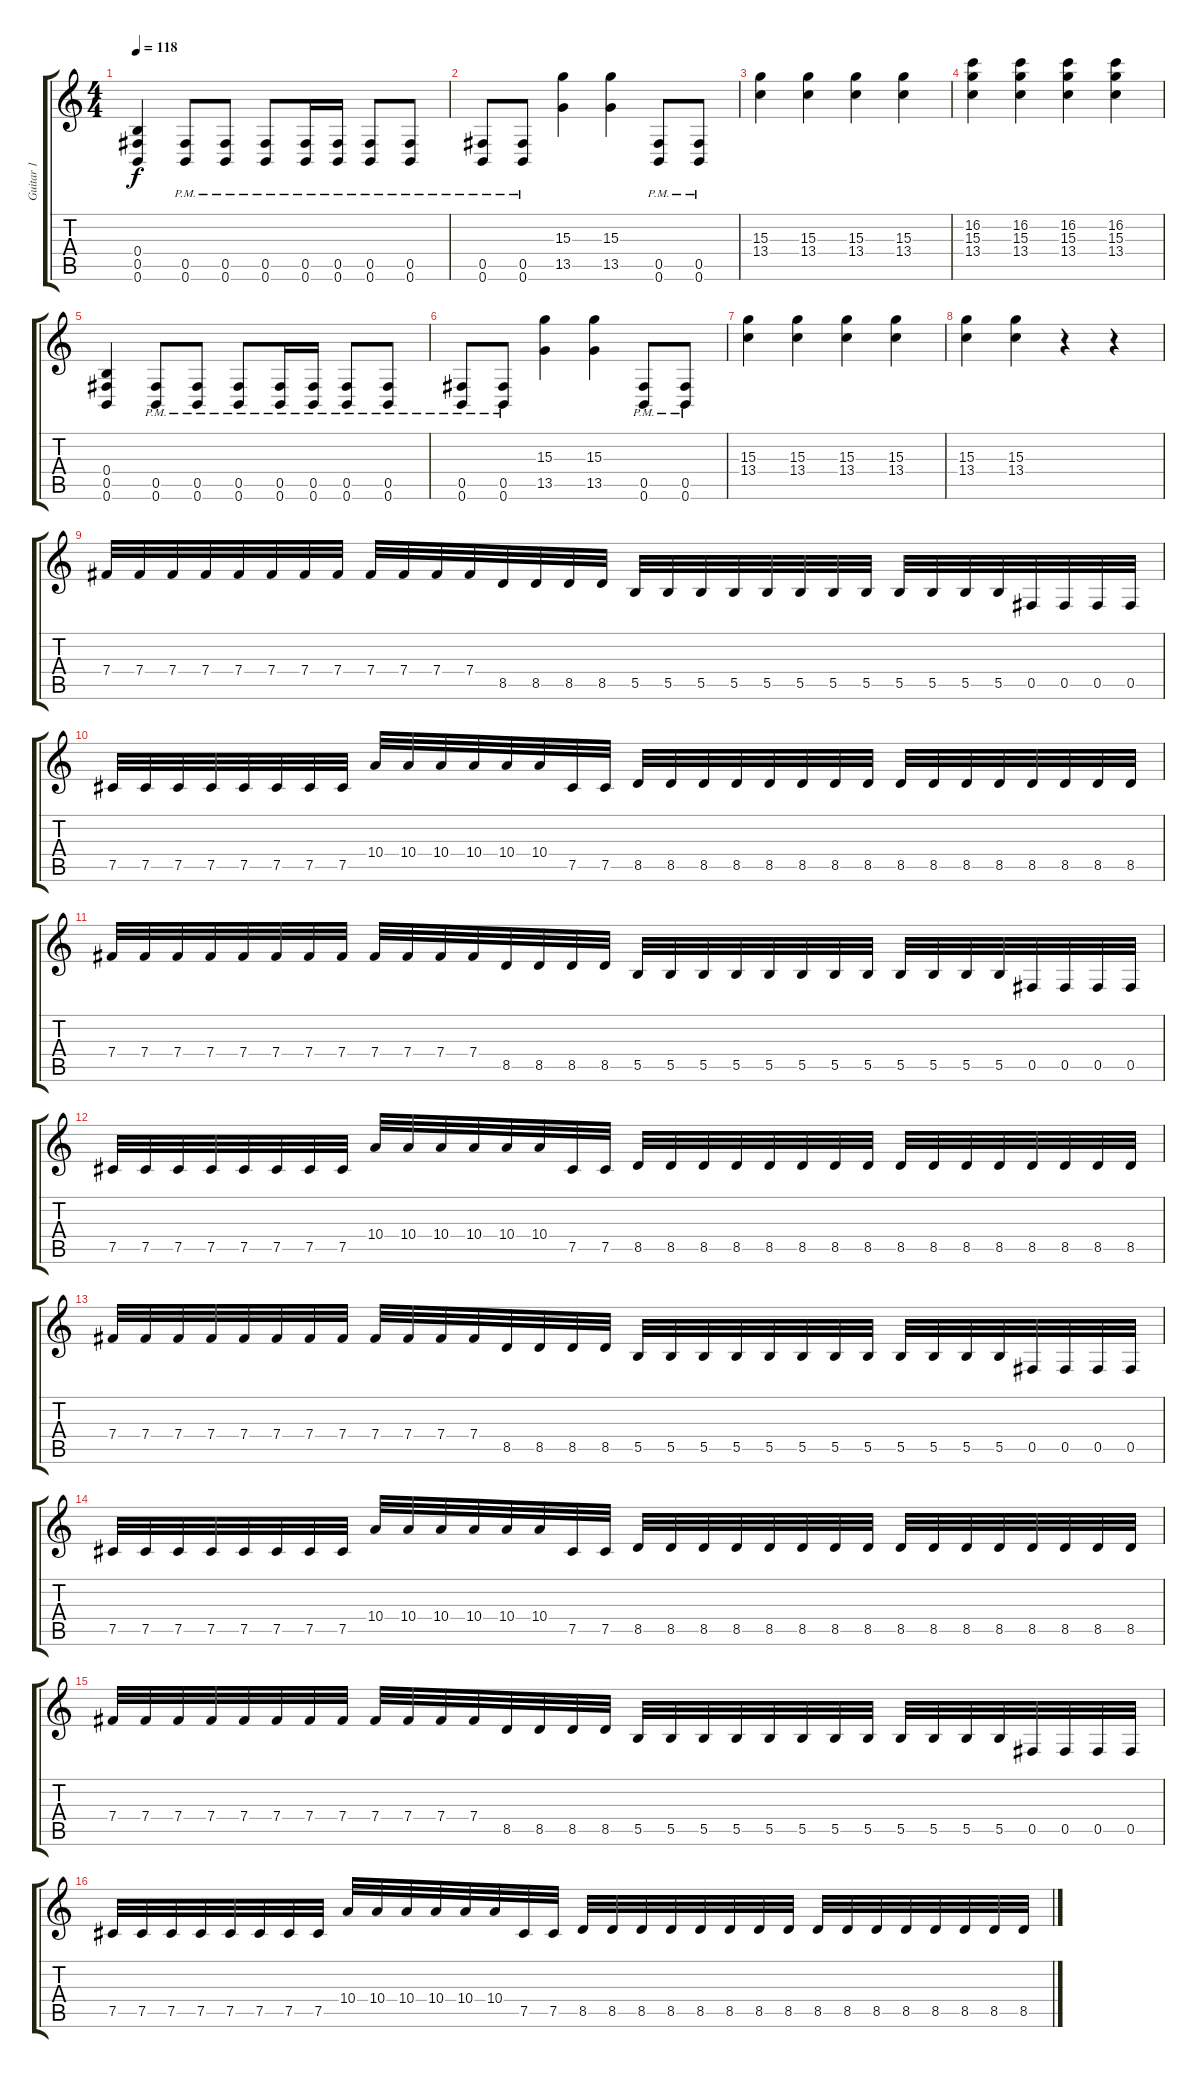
\track ("Guitar 1" "Guitar 1") {instrument distortionguitar}
\staff {score tabs}
\tuning (Db4 Ab3 E3 B2 Gb2 B1) {hide}
\ts (4 4)
\tempo 118
\clef g2
\ks c
(0.4 0.5 0.6).4{dy f} (0.5{pm} 0.6{pm}).8 (0.5{pm} 0.6{pm}).8 (0.5{pm} 0.6{pm}).8 (0.5{pm} 0.6{pm}).16 (0.5{pm} 0.6{pm}).16 (0.5{pm} 0.6{pm}).8 (0.5{pm} 0.6{pm}).8 |
(0.5{pm} 0.6{pm}).8 (0.5{pm} 0.6{pm}).8 (15.3 13.5).4 (15.3 13.5).4 (0.5{pm} 0.6{pm}).8 (0.5{pm} 0.6{pm}).8 |
(15.3 13.4).4 (15.3 13.4).4 (15.3 13.4).4 (15.3 13.4).4 |
(16.2 15.3 13.4).4 (16.2 15.3 13.4).4 (16.2 15.3 13.4).4 (16.2 15.3 13.4).4 |
(0.4 0.5 0.6).4 (0.5{pm} 0.6{pm}).8 (0.5{pm} 0.6{pm}).8 (0.5{pm} 0.6{pm}).8 (0.5{pm} 0.6{pm}).16 (0.5{pm} 0.6{pm}).16 (0.5{pm} 0.6{pm}).8 (0.5{pm} 0.6{pm}).8 |
(0.5{pm} 0.6{pm}).8 (0.5{pm} 0.6{pm}).8 (15.3 13.5).4 (15.3 13.5).4 (0.5{pm} 0.6{pm}).8 (0.5{pm} 0.6{pm}).8 |
(15.3 13.4).4 (15.3 13.4).4 (15.3 13.4).4 (15.3 13.4).4 |
(15.3 13.4).4 (15.3 13.4).4 r.4 r.4 |
7.4.32 7.4.32 7.4.32 7.4.32 7.4.32 7.4.32 7.4.32 7.4.32 7.4.32 7.4.32 7.4.32 7.4.32 8.5.32 8.5.32 8.5.32 8.5.32 5.5.32 5.5.32 5.5.32 5.5.32 5.5.32 5.5.32 5.5.32 5.5.32 5.5.32 5.5.32 5.5.32 5.5.32 0.5.32 0.5.32 0.5.32 0.5.32 |
7.5.32 7.5.32 7.5.32 7.5.32 7.5.32 7.5.32 7.5.32 7.5.32 10.4.32 10.4.32 10.4.32 10.4.32 10.4.32 10.4.32 7.5.32 7.5.32 8.5.32 8.5.32 8.5.32 8.5.32 8.5.32 8.5.32 8.5.32 8.5.32 8.5.32 8.5.32 8.5.32 8.5.32 8.5.32 8.5.32 8.5.32 8.5.32 |
7.4.32 7.4.32 7.4.32 7.4.32 7.4.32 7.4.32 7.4.32 7.4.32 7.4.32 7.4.32 7.4.32 7.4.32 8.5.32 8.5.32 8.5.32 8.5.32 5.5.32 5.5.32 5.5.32 5.5.32 5.5.32 5.5.32 5.5.32 5.5.32 5.5.32 5.5.32 5.5.32 5.5.32 0.5.32 0.5.32 0.5.32 0.5.32 |
7.5.32 7.5.32 7.5.32 7.5.32 7.5.32 7.5.32 7.5.32 7.5.32 10.4.32 10.4.32 10.4.32 10.4.32 10.4.32 10.4.32 7.5.32 7.5.32 8.5.32 8.5.32 8.5.32 8.5.32 8.5.32 8.5.32 8.5.32 8.5.32 8.5.32 8.5.32 8.5.32 8.5.32 8.5.32 8.5.32 8.5.32 8.5.32 |
7.4.32 7.4.32 7.4.32 7.4.32 7.4.32 7.4.32 7.4.32 7.4.32 7.4.32 7.4.32 7.4.32 7.4.32 8.5.32 8.5.32 8.5.32 8.5.32 5.5.32 5.5.32 5.5.32 5.5.32 5.5.32 5.5.32 5.5.32 5.5.32 5.5.32 5.5.32 5.5.32 5.5.32 0.5.32 0.5.32 0.5.32 0.5.32 |
7.5.32 7.5.32 7.5.32 7.5.32 7.5.32 7.5.32 7.5.32 7.5.32 10.4.32 10.4.32 10.4.32 10.4.32 10.4.32 10.4.32 7.5.32 7.5.32 8.5.32 8.5.32 8.5.32 8.5.32 8.5.32 8.5.32 8.5.32 8.5.32 8.5.32 8.5.32 8.5.32 8.5.32 8.5.32 8.5.32 8.5.32 8.5.32 |
7.4.32 7.4.32 7.4.32 7.4.32 7.4.32 7.4.32 7.4.32 7.4.32 7.4.32 7.4.32 7.4.32 7.4.32 8.5.32 8.5.32 8.5.32 8.5.32 5.5.32 5.5.32 5.5.32 5.5.32 5.5.32 5.5.32 5.5.32 5.5.32 5.5.32 5.5.32 5.5.32 5.5.32 0.5.32 0.5.32 0.5.32 0.5.32 |
7.5.32 7.5.32 7.5.32 7.5.32 7.5.32 7.5.32 7.5.32 7.5.32 10.4.32 10.4.32 10.4.32 10.4.32 10.4.32 10.4.32 7.5.32 7.5.32 8.5.32 8.5.32 8.5.32 8.5.32 8.5.32 8.5.32 8.5.32 8.5.32 8.5.32 8.5.32 8.5.32 8.5.32 8.5.32 8.5.32 8.5.32 8.5.32
